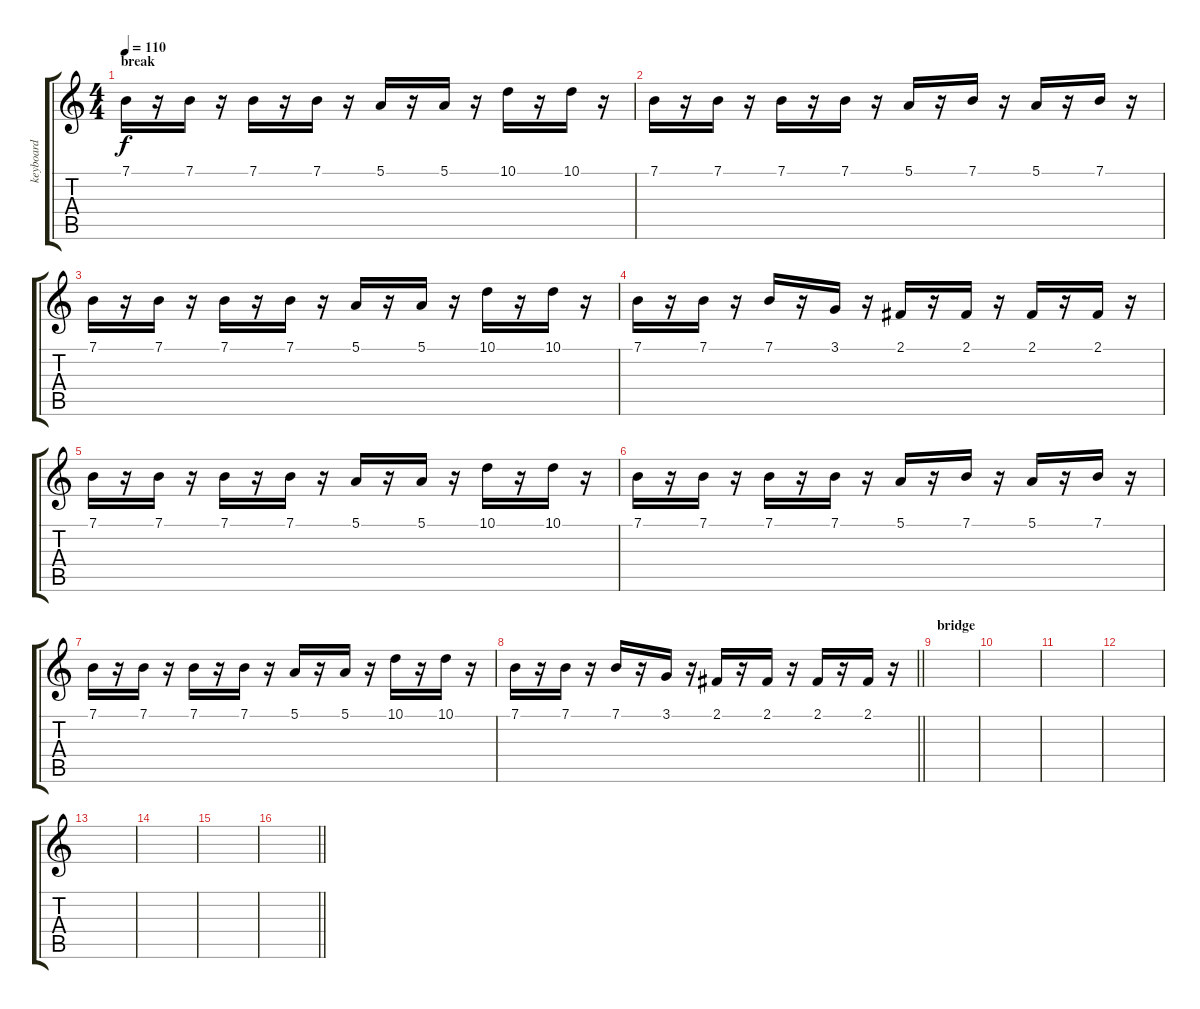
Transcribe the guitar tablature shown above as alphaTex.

\track ("keyboard" "keyboard") {instrument sopranosax}
\staff {score tabs}
\tuning (E4 B3 G3 D3 A2 E2) {hide}
\ts (4 4)
\section ("" "break")
\tempo 110
\clef g2
\ks c
7.1.16{dy f instrument lead1square} r.16 7.1.16 r.16 7.1.16 r.16 7.1.16 r.16 5.1.16 r.16 5.1.16 r.16 10.1.16 r.16 10.1.16 r.16 |
7.1.16 r.16 7.1.16 r.16 7.1.16 r.16 7.1.16 r.16 5.1.16 r.16 7.1.16 r.16 5.1.16 r.16 7.1.16 r.16 |
7.1.16 r.16 7.1.16 r.16 7.1.16 r.16 7.1.16 r.16 5.1.16 r.16 5.1.16 r.16 10.1.16 r.16 10.1.16 r.16 |
7.1.16 r.16 7.1.16 r.16 7.1.16 r.16 3.1.16 r.16 2.1.16 r.16 2.1.16 r.16 2.1.16 r.16 2.1.16 r.16 |
7.1.16 r.16 7.1.16 r.16 7.1.16 r.16 7.1.16 r.16 5.1.16 r.16 5.1.16 r.16 10.1.16 r.16 10.1.16 r.16 |
7.1.16 r.16 7.1.16 r.16 7.1.16 r.16 7.1.16 r.16 5.1.16 r.16 7.1.16 r.16 5.1.16 r.16 7.1.16 r.16 |
7.1.16 r.16 7.1.16 r.16 7.1.16 r.16 7.1.16 r.16 5.1.16 r.16 5.1.16 r.16 10.1.16 r.16 10.1.16 r.16 |
\barLineRight lightlight
7.1.16 r.16 7.1.16 r.16 7.1.16 r.16 3.1.16 r.16 2.1.16 r.16 2.1.16 r.16 2.1.16 r.16 2.1.16 r.16 |
\section ("" "bridge")
|
|
|
|
|
|
|
\barLineRight lightlight
